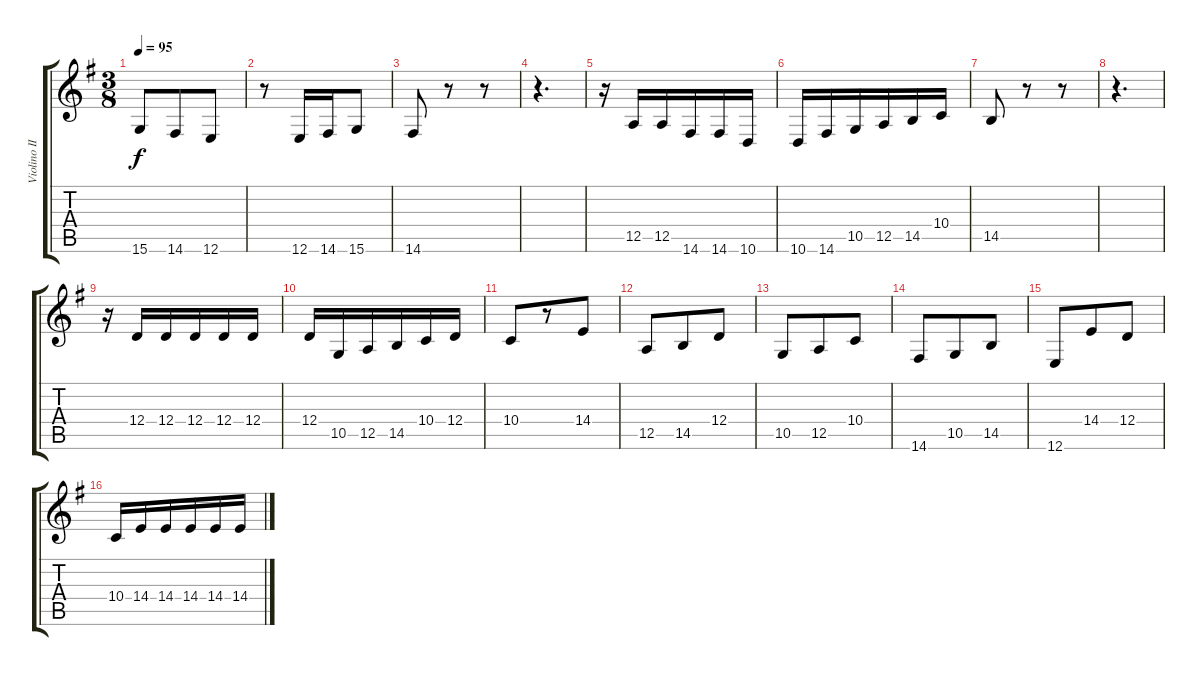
\track ("Violino II. di ripieno" "Violino II") {instrument violin}
\staff {score tabs}
\tuning (E4 B3 G3 D3 A2 E2) {hide}
\ts (3 8)
\tempo 95
\clef g2
\ks g
15.6.8{dy f} 14.6.8 12.6.8 |
r.8 12.6.16 14.6.16{beam merge} 15.6.8 |
14.6.8 r.8 r.8 |
r.4{d} |
r.16 12.5.16{beam merge} 12.5.16 14.6.16{beam merge} 14.6.16 10.6.16 |
10.6.16 14.6.16{beam merge} 10.5.16 12.5.16{beam merge} 14.5.16 10.4.16 |
14.5.8 r.8 r.8 |
r.4{d} |
r.16 12.4.16{beam merge} 12.4.16 12.4.16{beam merge} 12.4.16 12.4.16 |
12.4.16 10.5.16{beam merge} 12.5.16 14.5.16{beam merge} 10.4.16 12.4.16 |
10.4.8 r.8 14.4.8 |
12.5.8 14.5.8 12.4.8 |
10.5.8 12.5.8 10.4.8 |
14.6.8 10.5.8 14.5.8 |
12.6.8 14.4.8 12.4.8 |
10.4.16 14.4.16{beam merge} 14.4.16 14.4.16{beam merge} 14.4.16 14.4.16
